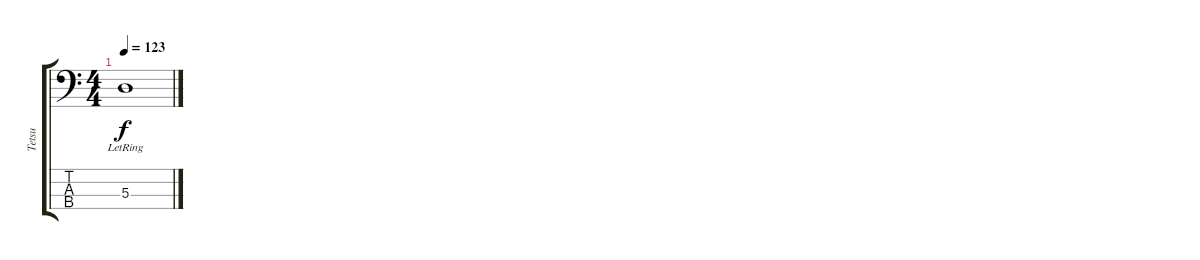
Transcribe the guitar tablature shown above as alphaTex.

\track ("Tetsu" "Tetsu") {instrument electricbasspick}
\staff {score tabs}
\tuning (G2 D2 A1 E1) {hide}
\ts (4 4)
\tempo 123
\clef f4
\ks c
5.3{lr}.1{dy f volume 16}
